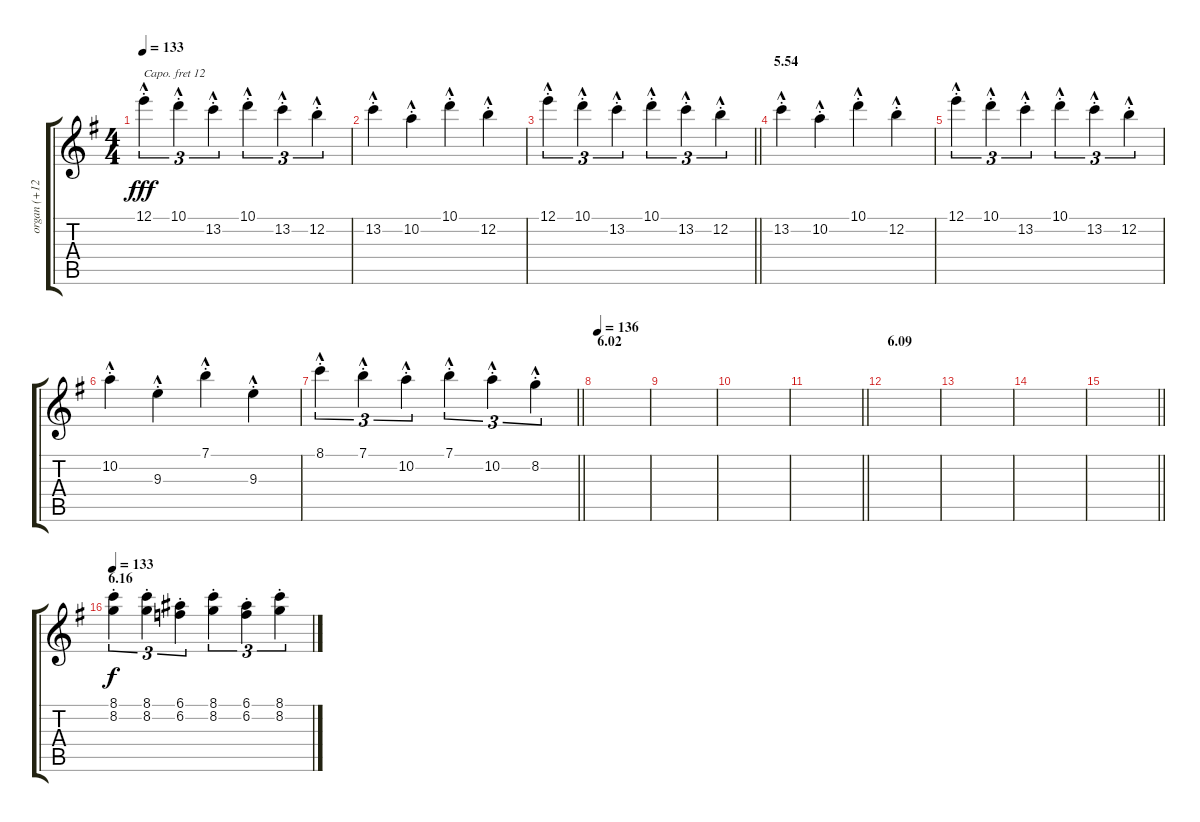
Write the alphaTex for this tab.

\track ("organ (+12)" "organ (+12") {instrument percussiveorgan}
\staff {score tabs}
\capo 12
\tuning (E4 B3 G3 D3 A2 E2) {hide}
\ts (4 4)
\tempo 133
\clef g2
\ks g
12.1{hac st}.4{tu (3 2) dy fff} 10.1{hac st}.4{tu (3 2)} 13.2{hac st}.4{tu (3 2)} 10.1{hac st}.4{tu (3 2)} 13.2{hac st}.4{tu (3 2)} 12.2{hac st}.4{tu (3 2)} |
13.2{hac st}.4 10.2{hac st}.4 10.1{hac st}.4 12.2{hac st}.4 |
\barLineRight lightlight
12.1{hac st}.4{tu (3 2)} 10.1{hac st}.4{tu (3 2)} 13.2{hac st}.4{tu (3 2)} 10.1{hac st}.4{tu (3 2)} 13.2{hac st}.4{tu (3 2)} 12.2{hac st}.4{tu (3 2)} |
\section ("" "5.54")
13.2{hac st}.4 10.2{hac st}.4 10.1{hac st}.4 12.2{hac st}.4 |
12.1{hac st}.4{tu (3 2)} 10.1{hac st}.4{tu (3 2)} 13.2{hac st}.4{tu (3 2)} 10.1{hac st}.4{tu (3 2)} 13.2{hac st}.4{tu (3 2)} 12.2{hac st}.4{tu (3 2)} |
10.2{hac st}.4 9.3{hac st}.4 7.1{hac st}.4 9.3{hac st}.4 |
\barLineRight lightlight
8.1{hac st}.4{tu (3 2)} 7.1{hac st}.4{tu (3 2)} 10.2{hac st}.4{tu (3 2)} 7.1{hac st}.4{tu (3 2)} 10.2{hac st}.4{tu (3 2)} 8.2{hac st}.4{tu (3 2)} |
\section ("" "6.02")
\tempo (136 0.03125)
|
|
|
\barLineRight lightlight
|
\section ("" "6.09")
|
|
|
\barLineRight lightlight
|
\section ("" "6.16")
\tempo 133
(8.1{st} 8.2{st}).4{tu (3 2) dy f} (8.1{st} 8.2{st}).4{tu (3 2)} (6.1{st} 6.2{st}).4{tu (3 2)} (8.1{st} 8.2{st}).4{tu (3 2)} (6.1{st} 6.2{st}).4{tu (3 2)} (8.1{st} 8.2{st}).4{tu (3 2)}
